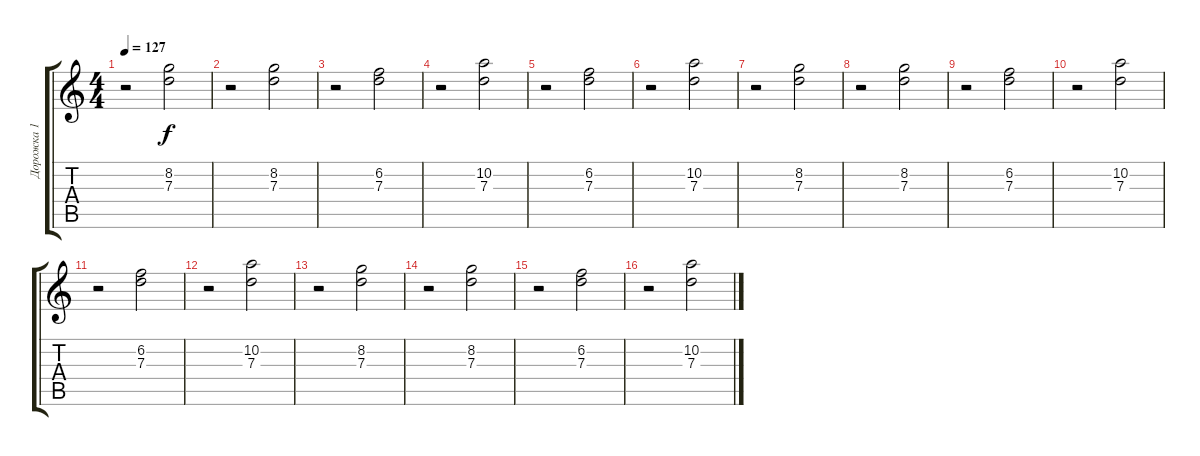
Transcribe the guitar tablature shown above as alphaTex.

\track ("Дорожка 1" "Дорожка 1") {instrument electricguitarjazz}
\staff {score tabs}
\tuning (E4 B3 G3 D3 A2 E2) {hide}
\ts (4 4)
\tempo 127
\clef g2
\ks c
r.2{dy f} (8.2 7.3).2 |
r.2 (8.2 7.3).2 |
r.2 (6.2 7.3).2 |
r.2 (10.2 7.3).2 |
r.2 (6.2 7.3).2 |
r.2 (10.2 7.3).2 |
r.2 (8.2 7.3).2 |
r.2 (8.2 7.3).2 |
r.2 (6.2 7.3).2 |
r.2 (10.2 7.3).2 |
r.2 (6.2 7.3).2 |
r.2 (10.2 7.3).2 |
r.2 (8.2 7.3).2 |
r.2 (8.2 7.3).2 |
r.2 (6.2 7.3).2 |
r.2 (10.2 7.3).2
